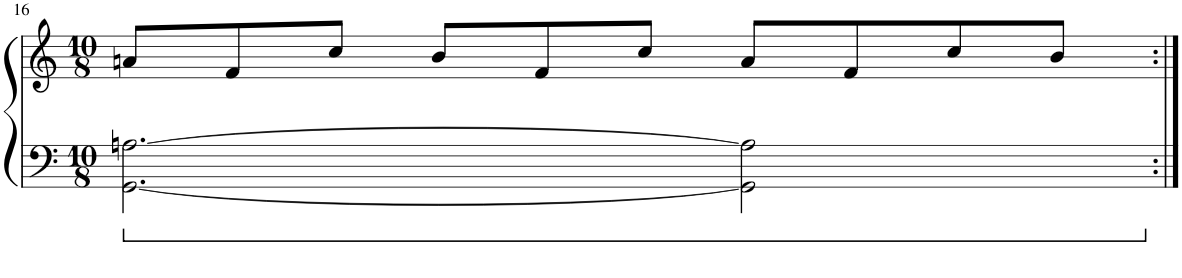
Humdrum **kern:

**kern	**kern
*part1	*part1
*staff2	*staff1
*I"Piano	*
*I'Pno.	*
!!LO:PB:g=z
*clefF4	*clefG2
*k[]	*k[]
*M10/8	*M10/8
=16	=16
[2.GG\ [2.An\	8an/L
.	8f/
.	8cc/J
.	8b/L
.	8f/
.	8cc/J
2GG\] 2A\]	8a/L
.	8f/
.	8cc/
.	8b/J
=:|!	=:|!
*-	*-
